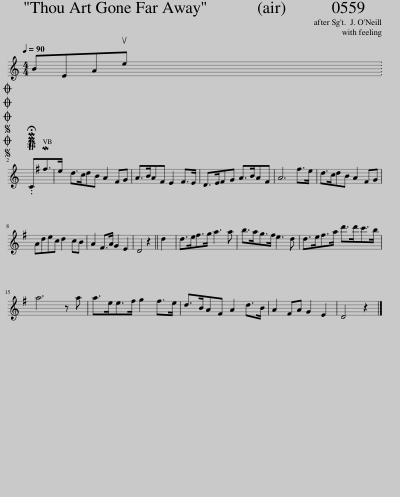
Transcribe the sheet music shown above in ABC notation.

X:1
L:1/8
Q:1/4=90
M:4/4
I:linebreak $
K:C
V:1 treble
V:1
 BEAue x2002 |$SOSOOO .!fermata!PMTCM^f>e | d>cdB A2 ^FG | A>BA^F E2 F>E | D>E^FG A>BAF | %5
 A6 ^f>e | d>cdB A2 ^FG |$ Adec d2 cB | A2 ^F>A G2 E2 | D4 z2 || %10
 d2 | d>e^f>g a3 a | b>ag>^f e3 d | d>e^f>a d'>d'c'>b |$ a6 z a | %15
 a>ee>^f g2 f>e | d>BA^F A2 d>B | A2 ^FA G2 E2 | D4 z2 |] %19
